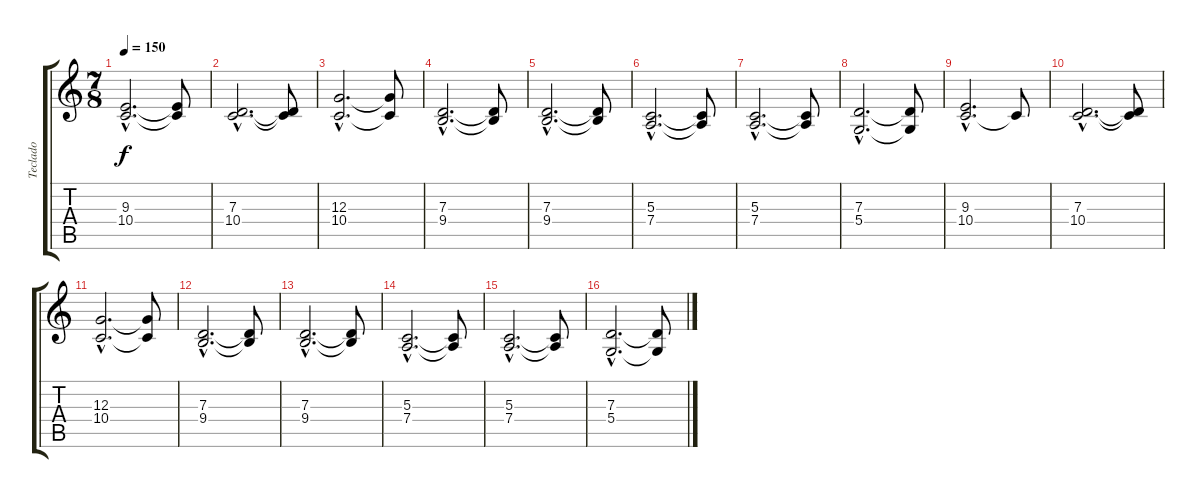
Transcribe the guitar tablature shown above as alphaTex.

\track ("Teclado" "Teclado") {instrument stringensemble1}
\staff {score tabs}
\tuning (E4 B3 G3 D3 A2 E2) {hide}
\ts (7 8)
\tempo 150
\clef g2
\ks c
(9.3{hac} 10.4{hac}).2{d dy f volume 9} (9.3{t} 10.4{t}).8 |
(7.3{hac} 10.4{hac}).2{d} (7.3{t} 10.4{t}).8 |
(12.3{hac} 10.4{hac}).2{d} (12.3{t} 10.4{t}).8 |
(7.3{hac} 9.4{hac}).2{d} (7.3{t} 9.4{t}).8 |
(7.3{hac} 9.4{hac}).2{d} (7.3{t} 9.4{t}).8 |
(5.3{hac} 7.4{hac}).2{d} (5.3{t} 7.4{t}).8 |
(5.3{hac} 7.4{hac}).2{d} (5.3{t} 7.4{t}).8 |
(7.3{hac} 5.4{hac}).2{d} (7.3{t} 5.4{t}).8 |
(9.3{hac} 10.4{hac}).2{d} 10.4{t}.8 |
(7.3{hac} 10.4{hac}).2{d} (7.3{t} 10.4{t}).8 |
(12.3{hac} 10.4{hac}).2{d} (12.3{t} 10.4{t}).8 |
(7.3{hac} 9.4{hac}).2{d} (7.3{t} 9.4{t}).8 |
(7.3{hac} 9.4{hac}).2{d} (7.3{t} 9.4{t}).8 |
(5.3{hac} 7.4{hac}).2{d} (5.3{t} 7.4{t}).8 |
(5.3{hac} 7.4{hac}).2{d} (5.3{t} 7.4{t}).8 |
(7.3{hac} 5.4{hac}).2{d} (7.3{t} 5.4{t}).8
